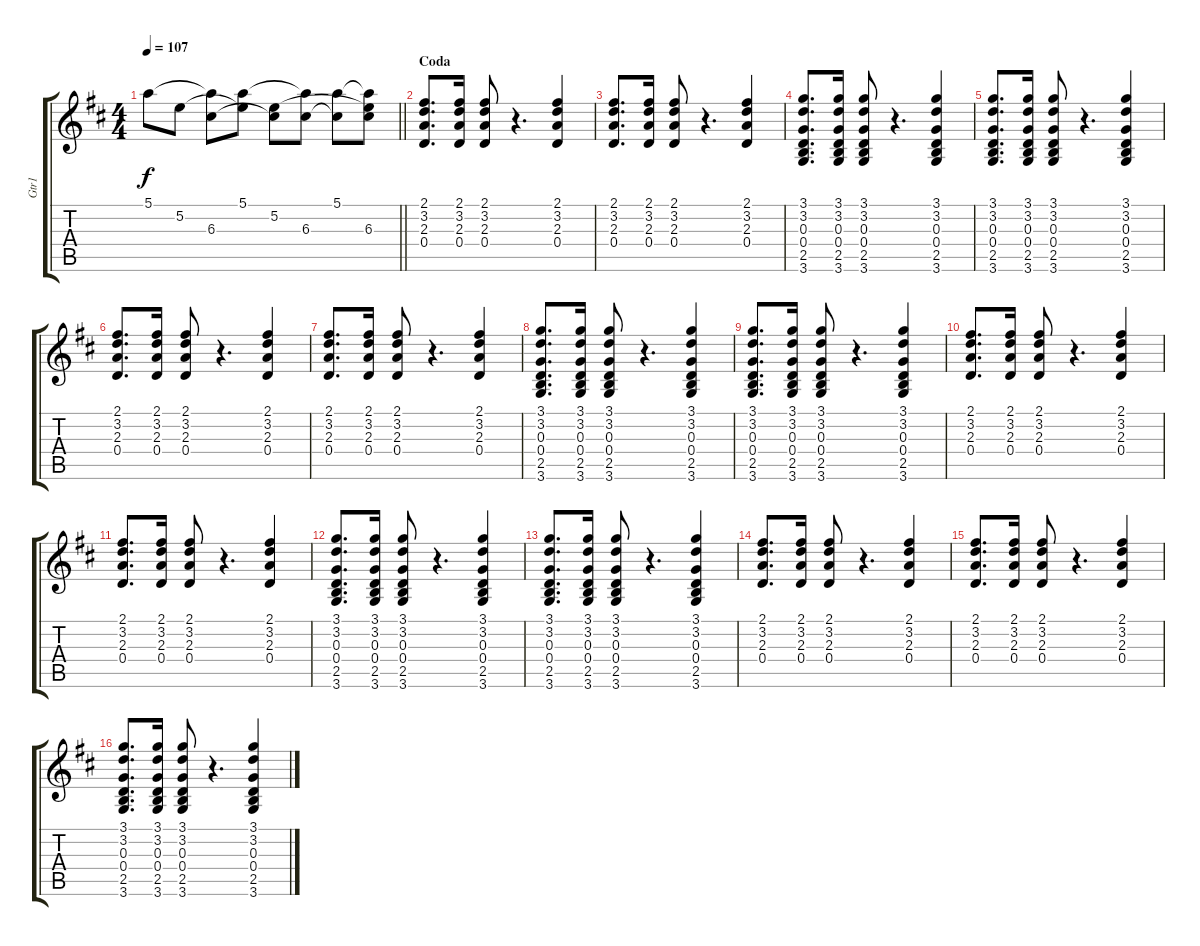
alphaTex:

\track ("Gtr1" "Gtr1") {instrument acousticguitarsteel}
\staff {score tabs}
\tuning (E4 B3 G3 D3 A2 E2) {hide}
\ts (4 4)
\tempo 107
\clef g2
\barLineRight lightlight
\ks d
5.1.8{dy f} 5.2.8 (5.1{t} 6.3).8 (5.1 5.2{t}).8 (5.2 6.3{t}).8 (5.1{t} 6.3).8 (5.1 6.3{t}).8 (5.1{t} 5.2{t} 6.3).8 |
\section ("" "Coda")
(2.1 3.2 2.3 0.4).8{d} (2.1 3.2 2.3 0.4).16 (2.1 3.2 2.3 0.4).8 r.4{d} (2.1 3.2 2.3 0.4).4 |
(2.1 3.2 2.3 0.4).8{d} (2.1 3.2 2.3 0.4).16 (2.1 3.2 2.3 0.4).8 r.4{d} (2.1 3.2 2.3 0.4).4 |
(3.1 3.2 0.3 0.4 2.5 3.6).8{d} (3.1 3.2 0.3 0.4 2.5 3.6).16 (3.1 3.2 0.3 0.4 2.5 3.6).8 r.4{d} (3.1 3.2 0.3 0.4 2.5 3.6).4 |
(3.1 3.2 0.3 0.4 2.5 3.6).8{d} (3.1 3.2 0.3 0.4 2.5 3.6).16 (3.1 3.2 0.3 0.4 2.5 3.6).8 r.4{d} (3.1 3.2 0.3 0.4 2.5 3.6).4 |
(2.1 3.2 2.3 0.4).8{d} (2.1 3.2 2.3 0.4).16 (2.1 3.2 2.3 0.4).8 r.4{d} (2.1 3.2 2.3 0.4).4 |
(2.1 3.2 2.3 0.4).8{d} (2.1 3.2 2.3 0.4).16 (2.1 3.2 2.3 0.4).8 r.4{d} (2.1 3.2 2.3 0.4).4 |
(3.1 3.2 0.3 0.4 2.5 3.6).8{d} (3.1 3.2 0.3 0.4 2.5 3.6).16 (3.1 3.2 0.3 0.4 2.5 3.6).8 r.4{d} (3.1 3.2 0.3 0.4 2.5 3.6).4 |
(3.1 3.2 0.3 0.4 2.5 3.6).8{d} (3.1 3.2 0.3 0.4 2.5 3.6).16 (3.1 3.2 0.3 0.4 2.5 3.6).8 r.4{d} (3.1 3.2 0.3 0.4 2.5 3.6).4 |
(2.1 3.2 2.3 0.4).8{d} (2.1 3.2 2.3 0.4).16 (2.1 3.2 2.3 0.4).8 r.4{d} (2.1 3.2 2.3 0.4).4 |
(2.1 3.2 2.3 0.4).8{d} (2.1 3.2 2.3 0.4).16 (2.1 3.2 2.3 0.4).8 r.4{d} (2.1 3.2 2.3 0.4).4 |
(3.1 3.2 0.3 0.4 2.5 3.6).8{d} (3.1 3.2 0.3 0.4 2.5 3.6).16 (3.1 3.2 0.3 0.4 2.5 3.6).8 r.4{d} (3.1 3.2 0.3 0.4 2.5 3.6).4 |
(3.1 3.2 0.3 0.4 2.5 3.6).8{d} (3.1 3.2 0.3 0.4 2.5 3.6).16 (3.1 3.2 0.3 0.4 2.5 3.6).8 r.4{d} (3.1 3.2 0.3 0.4 2.5 3.6).4 |
(2.1 3.2 2.3 0.4).8{d} (2.1 3.2 2.3 0.4).16 (2.1 3.2 2.3 0.4).8 r.4{d} (2.1 3.2 2.3 0.4).4 |
(2.1 3.2 2.3 0.4).8{d} (2.1 3.2 2.3 0.4).16 (2.1 3.2 2.3 0.4).8 r.4{d} (2.1 3.2 2.3 0.4).4 |
(3.1 3.2 0.3 0.4 2.5 3.6).8{d} (3.1 3.2 0.3 0.4 2.5 3.6).16 (3.1 3.2 0.3 0.4 2.5 3.6).8 r.4{d} (3.1 3.2 0.3 0.4 2.5 3.6).4
